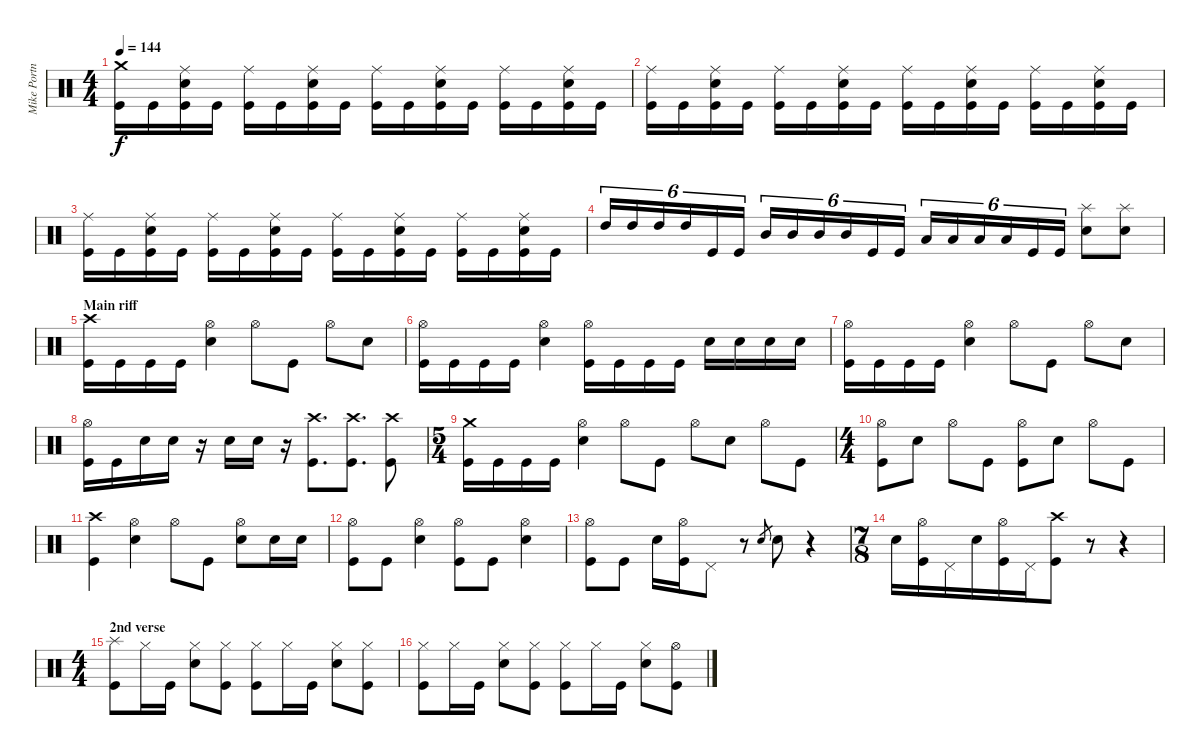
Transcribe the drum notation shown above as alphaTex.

\track ("Mike Portnoy - drums" "Mike Portn") {instrument percussion}
\staff {score}
\articulation defaults
\ts (4 4)
\tempo 144
\clef neutral
\ks c
("Crash medium (hit)" "Kick (hit)").16{dy f} "Kick (hit)".16 ("Ride (middle)" "Snare (hit) 2" "Kick (hit)").16 "Kick (hit)".16 ("Ride (middle)" "Kick (hit)").16 "Kick (hit)".16 ("Ride (middle)" "Snare (hit) 2" "Kick (hit)").16 "Kick (hit)".16 ("Ride (middle)" "Kick (hit)").16 "Kick (hit)".16 ("Ride (middle)" "Snare (hit) 2" "Kick (hit)").16 "Kick (hit)".16 ("Ride (middle)" "Kick (hit)").16 "Kick (hit)".16 ("Ride (middle)" "Snare (hit) 2" "Kick (hit)").16 "Kick (hit)".16 |
("Ride (middle)" "Kick (hit)").16 "Kick (hit)".16 ("Ride (middle)" "Snare (hit) 2" "Kick (hit)").16 "Kick (hit)".16 ("Ride (middle)" "Kick (hit)").16 "Kick (hit)".16 ("Ride (middle)" "Snare (hit) 2" "Kick (hit)").16 "Kick (hit)".16 ("Ride (middle)" "Kick (hit)").16 "Kick (hit)".16 ("Ride (middle)" "Snare (hit) 2" "Kick (hit)").16 "Kick (hit)".16 ("Ride (middle)" "Kick (hit)").16 "Kick (hit)".16 ("Ride (middle)" "Snare (hit) 2" "Kick (hit)").16 "Kick (hit)".16 |
("Ride (middle)" "Kick (hit)").16 "Kick (hit)".16 ("Ride (middle)" "Snare (hit) 2" "Kick (hit)").16 "Kick (hit)".16 ("Ride (middle)" "Kick (hit)").16 "Kick (hit)".16 ("Ride (middle)" "Snare (hit) 2" "Kick (hit)").16 "Kick (hit)".16 ("Ride (middle)" "Kick (hit)").16 "Kick (hit)".16 ("Ride (middle)" "Snare (hit) 2" "Kick (hit)").16 "Kick (hit)".16 ("Ride (middle)" "Kick (hit)").16 "Kick (hit)".16 ("Ride (middle)" "Snare (hit) 2" "Kick (hit)").16 "Kick (hit)".16 |
"High Tom (hit)".16{tu (6 4)} "High Tom (hit)".16{tu (6 4)} "High Tom (hit)".16{tu (6 4)} "High Tom (hit)".16{tu (6 4)} "Kick (hit)".16{tu (6 4)} "Kick (hit)".16{tu (6 4)} "Mid Tom (hit)".16{tu (6 4)} "Mid Tom (hit)".16{tu (6 4)} "Mid Tom (hit)".16{tu (6 4)} "Mid Tom (hit)".16{tu (6 4)} "Kick (hit)".16{tu (6 4)} "Kick (hit)".16{tu (6 4)} "Low Tom (hit)".16{tu (6 4)} "Low Tom (hit)".16{tu (6 4)} "Low Tom (hit)".16{tu (6 4)} "Low Tom (hit)".16{tu (6 4)} "Kick (hit)".16{tu (6 4)} "Kick (hit)".16{tu (6 4)} ("Splash (hit)" "Snare (hit) 2").8 ("Splash (hit)" "Snare (hit) 2").8 |
\section ("" "Main riff")
("Crash high (hit)" "Kick (hit)").16 "Kick (hit)".16 "Kick (hit)".16 "Kick (hit)".16 ("Hi-Hat (open)" "Snare (hit) 2").4 "Hi-Hat (open)".8 "Kick (hit)".8 "Hi-Hat (open)".8 "Snare (hit) 2".8 |
("Hi-Hat (open)" "Kick (hit)").16 "Kick (hit)".16 "Kick (hit)".16 "Kick (hit)".16 ("Hi-Hat (open)" "Snare (hit) 2").4 ("Hi-Hat (open)" "Kick (hit)").16 "Kick (hit)".16 "Kick (hit)".16 "Kick (hit)".16 "Snare (hit) 2".16 "Snare (hit) 2".16 "Snare (hit) 2".16 "Snare (hit) 2".16 |
("Hi-Hat (open)" "Kick (hit)").16 "Kick (hit)".16 "Kick (hit)".16 "Kick (hit)".16 ("Hi-Hat (open)" "Snare (hit) 2").4 "Hi-Hat (open)".8 "Kick (hit)".8 "Hi-Hat (open)".8 "Snare (hit) 2".8 |
("Hi-Hat (open)" "Kick (hit)").16 "Kick (hit)".16 "Snare (hit) 2".16 "Snare (hit) 2".16 r.16 "Snare (hit) 2".16 "Snare (hit) 2".16 r.16 ("Crash high (hit)" "Kick (hit)").8{d} ("Crash high (hit)" "Kick (hit)").8{d} ("Crash high (hit)" "Kick (hit)").8 |
\ts (5 4)
("Crash medium (hit)" "Kick (hit)").16 "Kick (hit)".16 "Kick (hit)".16 "Kick (hit)".16 ("Hi-Hat (open)" "Snare (hit) 2").4 "Hi-Hat (open)".8 "Kick (hit)".8 "Hi-Hat (open)".8 "Snare (hit) 2".8 "Hi-Hat (open)".8 "Kick (hit)".8 |
\ts (4 4)
("Hi-Hat (open)" "Kick (hit)").8 "Snare (hit) 2".8 "Hi-Hat (open)".8 "Kick (hit)".8 ("Hi-Hat (open)" "Kick (hit)").8 "Snare (hit) 2".8 "Hi-Hat (open)".8 "Kick (hit)".8 |
("Crash high (hit)" "Kick (hit)").4 ("Hi-Hat (open)" "Snare (hit) 2").4 "Hi-Hat (open)".8 "Kick (hit)".8 ("Hi-Hat (open)" "Snare (hit) 2").8 "Snare (hit) 2".16 "Snare (hit) 2".16 |
("Hi-Hat (open)" "Kick (hit)").8 "Kick (hit)".8 ("Hi-Hat (open)" "Snare (hit) 2").4 ("Hi-Hat (open)" "Kick (hit)").8 "Kick (hit)".8 ("Hi-Hat (open)" "Snare (hit) 2").4 |
("Hi-Hat (open)" "Kick (hit)").8 "Kick (hit)".8 "Snare (hit) 2".16 ("Hi-Hat (open)" "Kick (hit)").16 "Pedal Hi-Hat (hit)".8 r.8 "Snare (hit) 2".8{gr} "Snare (hit) 2".8 r.4 |
\ts (7 8)
"Snare (hit) 2".16 ("Hi-Hat (open)" "Kick (hit)").16 "Pedal Hi-Hat (hit)".16 "Snare (hit) 2".16 ("Hi-Hat (open)" "Kick (hit)").16 "Pedal Hi-Hat (hit)".16 ("Crash high (hit)" "Kick (hit)").8 r.8 r.4 |
\ts (4 4)
\section ("" "2nd verse")
("Splash (hit)" "Kick (hit)").8 "Hi-Hat (closed)".16 "Kick (hit)".16 ("Hi-Hat (closed)" "Snare (hit) 2").8 ("Hi-Hat (closed)" "Kick (hit)").8 ("Hi-Hat (closed)" "Kick (hit)").8 "Hi-Hat (closed)".16 "Kick (hit)".16 ("Hi-Hat (closed)" "Snare (hit) 2").8 ("Hi-Hat (closed)" "Kick (hit)").8 |
("Hi-Hat (closed)" "Kick (hit)").8 "Hi-Hat (closed)".16 "Kick (hit)".16 ("Hi-Hat (closed)" "Snare (hit) 2").8 ("Hi-Hat (closed)" "Kick (hit)").8 ("Hi-Hat (closed)" "Kick (hit)").8 "Hi-Hat (closed)".16 "Kick (hit)".16 ("Hi-Hat (closed)" "Snare (hit) 2").8 ("Hi-Hat (open)" "Kick (hit)").8
